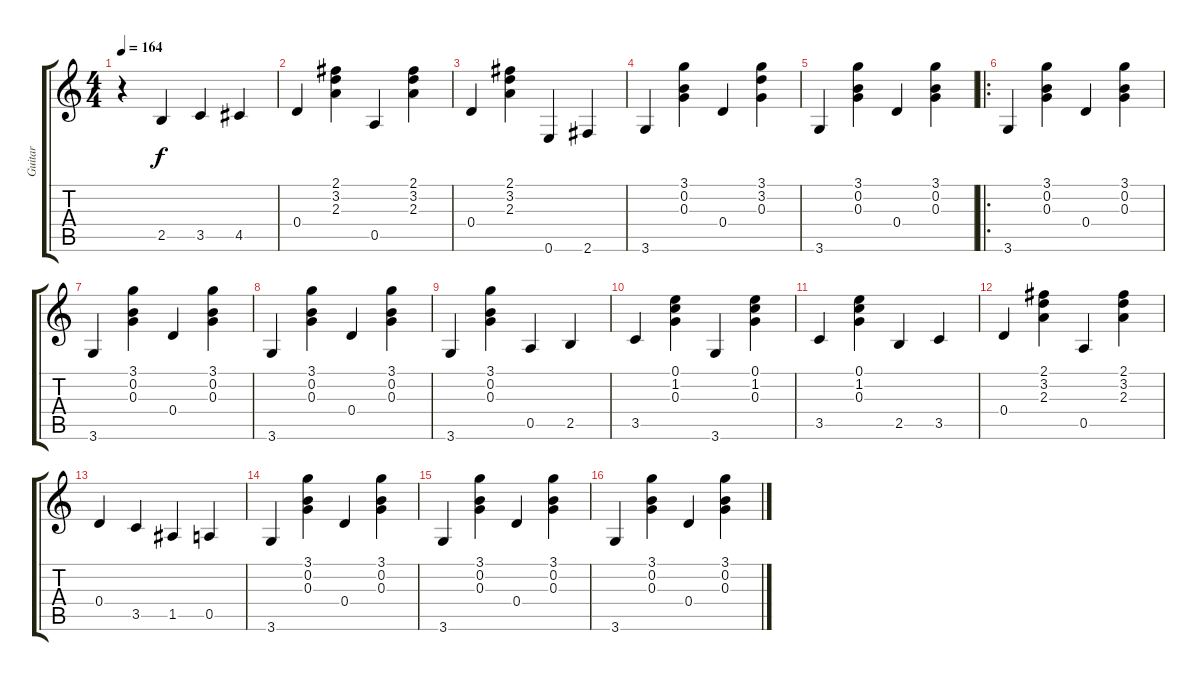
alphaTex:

\track ("Guitar" "Guitar") {instrument acousticguitarsteel}
\staff {score tabs}
\tuning (E4 B3 G3 D3 A2 E2) {hide}
\ts (4 4)
\tempo 164
\clef g2
\ks c
r.4{dy f instrument acousticguitarsteel} 2.5.4 3.5.4 4.5.4 |
0.4.4 (2.1 3.2 2.3).4 0.5.4 (2.1 3.2 2.3).4 |
0.4.4 (2.1 3.2 2.3).4 0.6.4 2.6.4 |
3.6.4 (3.1 0.2 0.3).4 0.4.4 (3.1 3.2 0.3).4 |
3.6.4 (3.1 0.2 0.3).4 0.4.4 (3.1 0.2 0.3).4 |
\ro
3.6.4 (3.1 0.2 0.3).4 0.4.4 (3.1 0.2 0.3).4 |
3.6.4 (3.1 0.2 0.3).4 0.4.4 (3.1 0.2 0.3).4 |
3.6.4 (3.1 0.2 0.3).4 0.4.4 (3.1 0.2 0.3).4 |
3.6.4 (3.1 0.2 0.3).4 0.5.4 2.5.4 |
3.5.4 (0.1 1.2 0.3).4 3.6.4 (0.1 1.2 0.3).4 |
3.5.4 (0.1 1.2 0.3).4 2.5.4 3.5.4 |
0.4.4 (2.1 3.2 2.3).4 0.5.4 (2.1 3.2 2.3).4 |
0.4.4 3.5.4 1.5.4 0.5.4 |
3.6.4 (3.1 0.2 0.3).4 0.4.4 (3.1 0.2 0.3).4 |
3.6.4 (3.1 0.2 0.3).4 0.4.4 (3.1 0.2 0.3).4 |
3.6.4 (3.1 0.2 0.3).4 0.4.4 (3.1 0.2 0.3).4
